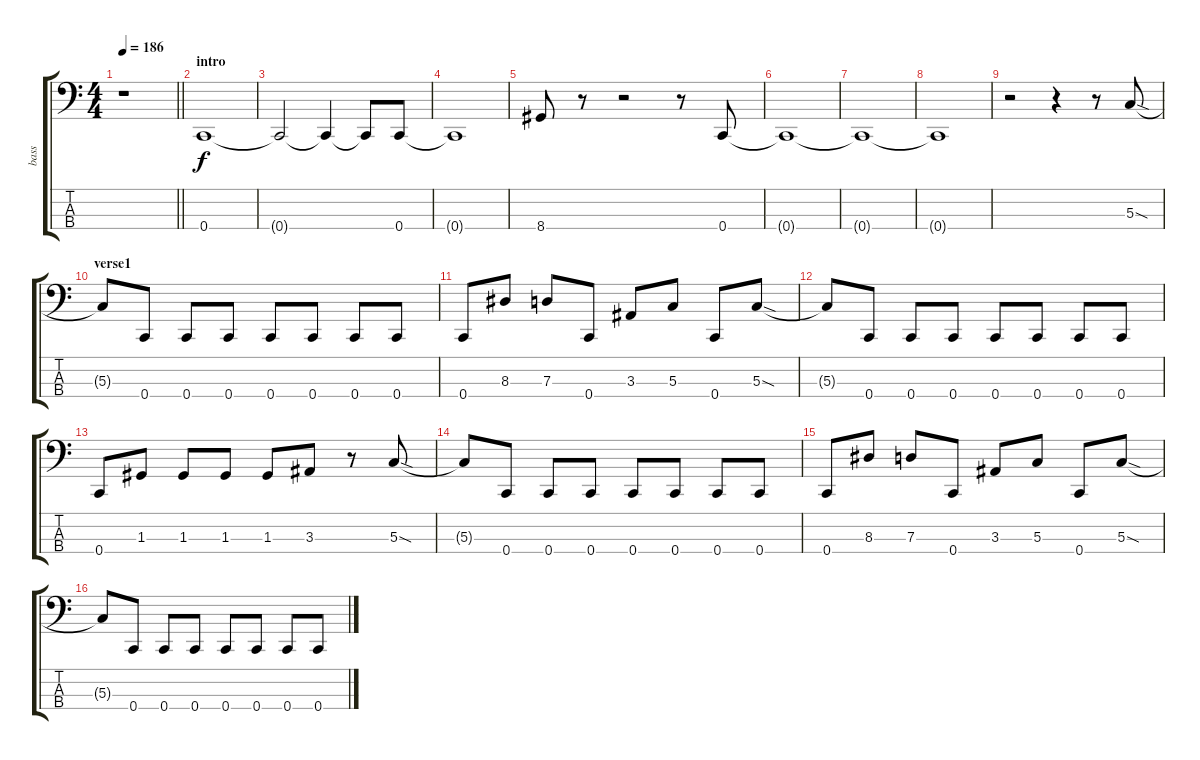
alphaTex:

\track ("bass" "bass") {instrument electricbassfinger}
\staff {score tabs}
\tuning (F2 C2 G1 C1) {hide}
\ts (4 4)
\tempo 186
\clef f4
\barLineRight lightlight
\ks c
r.1{dy f instrument electricbassfinger} |
\section ("" "intro")
0.4.1 |
0.4{t}.2 0.4{t}.4 0.4{t}.8 0.4.8 |
0.4{t}.1 |
8.4.8 r.8 r.2 r.8 0.4.8 |
0.4{t}.1 |
0.4{t}.1 |
0.4{t}.1 |
r.2 r.4 r.8 5.3{sod}.8 |
\section ("" "verse1")
5.3{t}.8 0.4.8 0.4.8 0.4.8 0.4.8 0.4.8 0.4.8 0.4.8 |
0.4.8 8.3.8 7.3.8 0.4.8 3.3.8 5.3.8 0.4.8 5.3{sod}.8 |
5.3{t}.8 0.4.8 0.4.8 0.4.8 0.4.8 0.4.8 0.4.8 0.4.8 |
0.4.8 1.3.8 1.3.8 1.3.8 1.3.8 3.3.8 r.8 5.3{sod}.8 |
5.3{t}.8 0.4.8 0.4.8 0.4.8 0.4.8 0.4.8 0.4.8 0.4.8 |
0.4.8 8.3.8 7.3.8 0.4.8 3.3.8 5.3.8 0.4.8 5.3{sod}.8 |
5.3{t}.8 0.4.8 0.4.8 0.4.8 0.4.8 0.4.8 0.4.8 0.4.8
